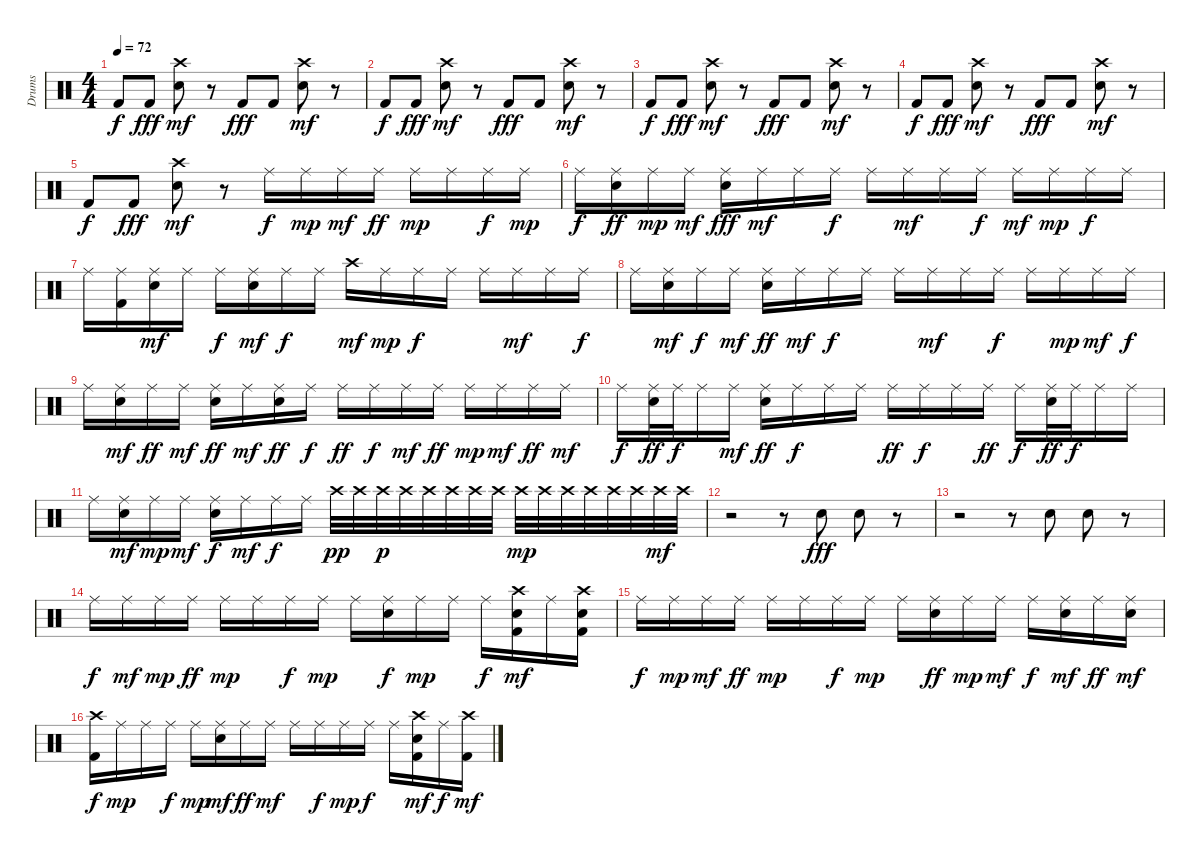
\track ("Drums" "Drums") {instrument percussion}
\staff {score}
\articulation defaults
\ts (4 4)
\tempo 72
\clef neutral
\ks c "Kick (hit) 2".8{dy f} "Kick (hit) 2".8{dy fff}
("Electric Snare (hit)" "Crash high (hit)").8{dy mf} r.8 "Kick (hit) 2".8{dy fff} "Kick (hit) 2".8 ("Electric Snare (hit)" "Crash high (hit)").8{dy mf} r.8 |
"Kick (hit) 2".8{dy f} "Kick (hit) 2".8{dy fff} ("Electric Snare (hit)" "Crash high (hit)").8{dy mf} r.8 "Kick (hit) 2".8{dy fff} "Kick (hit) 2".8 ("Electric Snare (hit)" "Crash high (hit)").8{dy mf} r.8 |
"Kick (hit) 2".8{dy f} "Kick (hit) 2".8{dy fff} ("Electric Snare (hit)" "Crash high (hit)").8{dy mf} r.8 "Kick (hit) 2".8{dy fff} "Kick (hit) 2".8 ("Electric Snare (hit)" "Crash high (hit)").8{dy mf} r.8 |
"Kick (hit) 2".8{dy f} "Kick (hit) 2".8{dy fff} ("Electric Snare (hit)" "Crash high (hit)").8{dy mf} r.8 "Kick (hit) 2".8{dy fff} "Kick (hit) 2".8 ("Electric Snare (hit)" "Crash high (hit)").8{dy mf} r.8 |
"Kick (hit) 2".8{dy f} "Kick (hit) 2".8{dy fff} ("Electric Snare (hit)" "Crash high (hit)").8{dy mf} r.8 "Ride (middle)".16{dy f} "Ride (middle)".16{dy mp} "Ride (middle)".16{dy mf} "Ride (middle)".16{dy ff} "Ride (middle)".16{dy mp} "Ride (middle)".16 "Ride (middle)".16{dy f} "Ride (middle)".16{dy mp} |
"Ride (middle)".16{dy f} ("Electric Snare (hit)" "Ride (middle)").16{dy ff} "Ride (middle)".16{dy mp} "Ride (middle)".16{dy mf} ("Electric Snare (hit)" "Ride (middle)").16{dy fff} "Ride (middle)".16{dy mf} "Ride (middle)".16 "Ride (middle)".16{dy f} "Ride (middle)".16 "Ride (middle)".16{dy mf} "Ride (middle)".16 "Ride (middle)".16{dy f} "Ride (middle)".16{dy mf} "Ride (middle)".16{dy mp} "Ride (middle)".16{dy f} "Ride (middle)".16 |
"Ride (middle)".16 ("Kick (hit) 2" "Ride (middle)").16 ("Electric Snare (hit)" "Ride (middle)").16{dy mf} "Ride (middle)".16 "Ride (middle)".16{dy f} ("Electric Snare (hit)" "Ride (middle)").16{dy mf} "Ride (middle)".16{dy f} "Ride (middle)".16 "Crash high (hit)".16{dy mf} "Ride (middle)".16{dy mp} "Ride (middle)".16{dy f} "Ride (middle)".16 "Ride (middle)".16 "Ride (middle)".16{dy mf} "Ride (middle)".16 "Ride (middle)".16{dy f} |
"Ride (middle)".16 ("Electric Snare (hit)" "Ride (middle)").16{dy mf} "Ride (middle)".16{dy f} "Ride (middle)".16{dy mf} ("Electric Snare (hit)" "Ride (middle)").16{dy ff} "Ride (middle)".16{dy mf} "Ride (middle)".16{dy f} "Ride (middle)".16 "Ride (middle)".16 "Ride (middle)".16{dy mf} "Ride (middle)".16 "Ride (middle)".16{dy f} "Ride (middle)".16 "Ride (middle)".16{dy mp} "Ride (middle)".16{dy mf} "Ride (middle)".16{dy f} |
"Ride (middle)".16 ("Electric Snare (hit)" "Ride (middle)").16{dy mf} "Ride (middle)".16{dy ff} "Ride (middle)".16{dy mf} ("Electric Snare (hit)" "Ride (middle)").16{dy ff} "Ride (middle)".16{dy mf} ("Electric Snare (hit)" "Ride (middle)").16{dy ff} "Ride (middle)".16{dy f} "Ride (middle)".16{dy ff} "Ride (middle)".16{dy f} "Ride (middle)".16{dy mf} "Ride (middle)".16{dy ff} "Ride (middle)".16{dy mp} "Ride (middle)".16{dy mf} "Ride (middle)".16{dy ff} "Ride (middle)".16{dy mf} |
"Ride (middle)".16{dy f} ("Electric Snare (hit)" "Ride (middle)").32{dy ff} "Ride (middle)".32{dy f} "Ride (middle)".16 "Ride (middle)".16{dy mf} ("Electric Snare (hit)" "Ride (middle)").16{dy ff} "Ride (middle)".16{dy f} "Ride (middle)".16 "Ride (middle)".16 "Ride (middle)".16{dy ff} "Ride (middle)".16{dy f} "Ride (middle)".16 "Ride (middle)".16{dy ff} "Ride (middle)".16{dy f} ("Electric Snare (hit)" "Ride (middle)").32{dy ff} "Ride (middle)".32{dy f} "Ride (middle)".16 "Ride (middle)".16 |
"Ride (middle)".16 ("Electric Snare (hit)" "Ride (middle)").16{dy mf} "Ride (middle)".16{dy mp} "Ride (middle)".16{dy mf} ("Electric Snare (hit)" "Ride (middle)").16{dy f} "Ride (middle)".16{dy mf} "Ride (middle)".16{dy f} "Ride (middle)".16 "Crash high (hit)".32{dy pp} "Crash high (hit)".32 "Crash high (hit)".32{dy p} "Crash high (hit)".32 "Crash high (hit)".32 "Crash high (hit)".32 "Crash high (hit)".32 "Crash high (hit)".32 "Crash high (hit)".32{dy mp} "Crash high (hit)".32 "Crash high (hit)".32 "Crash high (hit)".32 "Crash high (hit)".32 "Crash high (hit)".32 "Crash high (hit)".32{dy mf} "Crash high (hit)".32 |
r.2 r.8 "Hand Clap (hit)".8{dy fff} "Hand Clap (hit)".8 r.8 |
r.2 r.8 "Hand Clap (hit)".8 "Hand Clap (hit)".8 r.8 |
"Ride (middle)".16{dy f} "Ride (middle)".16{dy mf} "Ride (middle)".16{dy mp} "Ride (middle)".16{dy ff} "Ride (middle)".16{dy mp} "Ride (middle)".16 "Ride (middle)".16{dy f} "Ride (middle)".16{dy mp} "Ride (middle)".16 ("Electric Snare (hit)" "Ride (middle)").16{dy f} "Ride (middle)".16{dy mp} "Ride (middle)".16 "Ride (middle)".16{dy f} ("Kick (hit) 2" "Electric Snare (hit)" "Crash high (hit)").16{dy mf} "Ride (middle)".16 ("Kick (hit) 2" "Electric Snare (hit)" "Crash high (hit)").16 |
"Ride (middle)".16{dy f} "Ride (middle)".16{dy mp} "Ride (middle)".16{dy mf} "Ride (middle)".16{dy ff} "Ride (middle)".16{dy mp} "Ride (middle)".16 "Ride (middle)".16{dy f} "Ride (middle)".16{dy mp} "Ride (middle)".16 ("Electric Snare (hit)" "Ride (middle)").16{dy ff} "Ride (middle)".16{dy mp} "Ride (middle)".16{dy mf} "Ride (middle)".16{dy f} ("Electric Snare (hit)" "Ride (middle)").16{dy mf} "Ride (middle)".16{dy ff} ("Electric Snare (hit)" "Ride (middle)").16{dy mf} |
("Kick (hit) 2" "Crash high (hit)").16{dy f} "Ride (middle)".16{dy mp} "Ride (middle)".16 "Ride (middle)".16{dy f} "Ride (middle)".16{dy mp} ("Electric Snare (hit)" "Ride (middle)").16{dy mf} "Ride (middle)".16{dy ff} "Ride (middle)".16{dy mf} "Ride (middle)".16 "Ride (middle)".16{dy f} "Ride (middle)".16{dy mp} "Ride (middle)".16{dy f} "Ride (middle)".16 ("Kick (hit) 2" "Electric Snare (hit)" "Crash high (hit)").16{dy mf} "Ride (middle)".16{dy f} ("Kick (hit) 2" "Crash high (hit)").16{dy mf}
